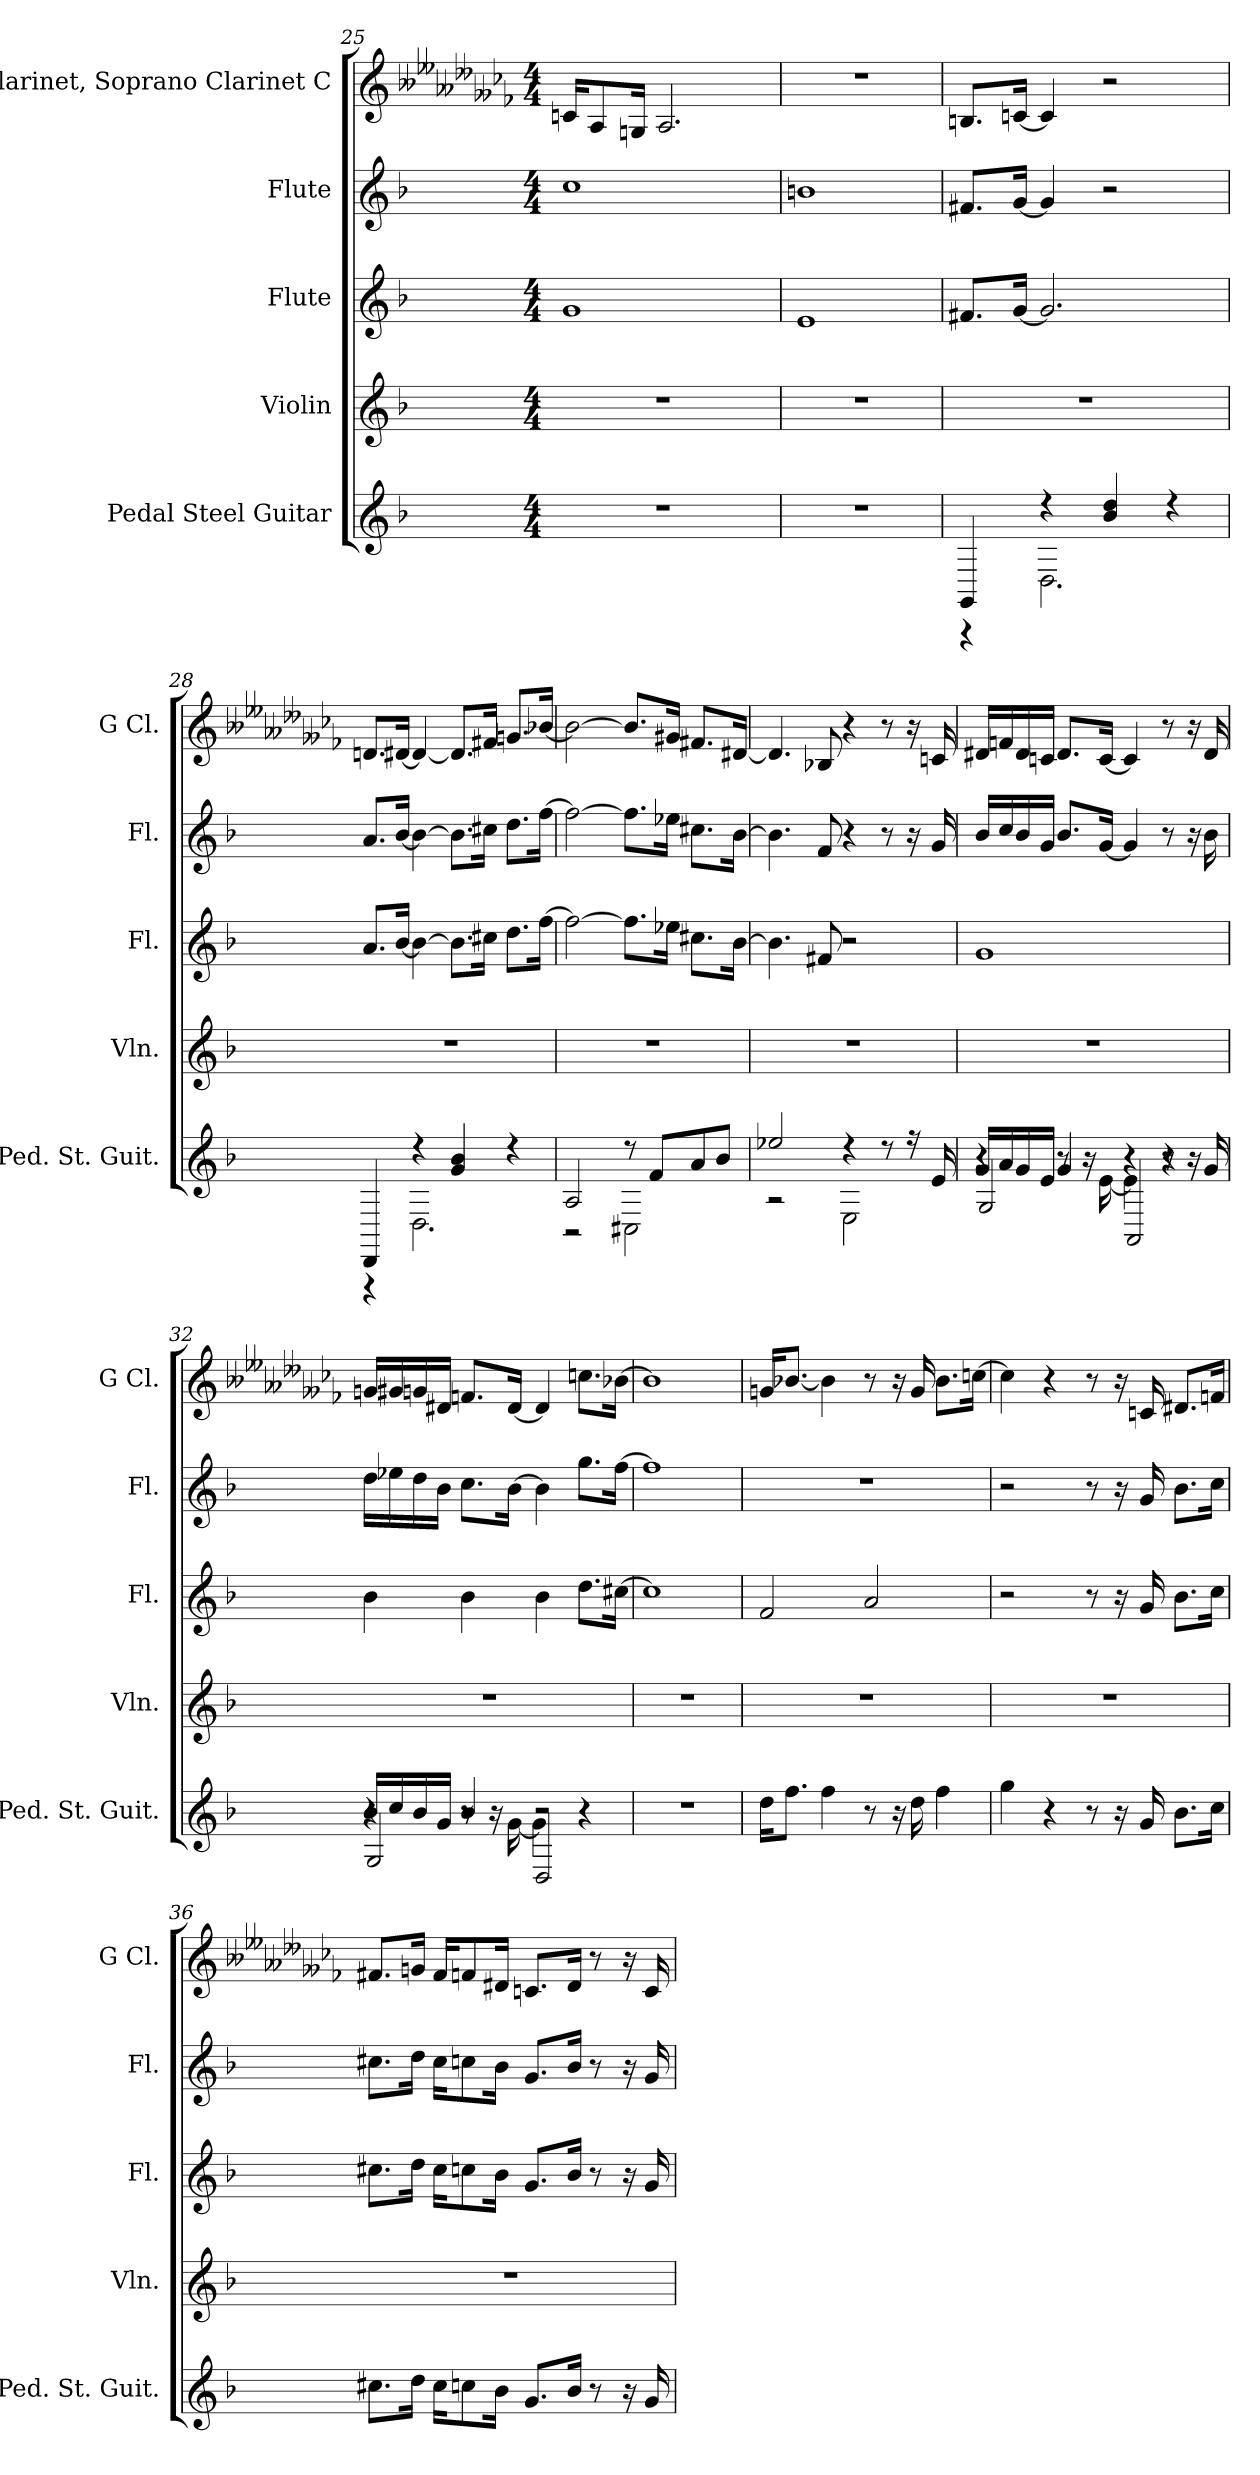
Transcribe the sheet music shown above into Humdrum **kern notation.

**kern	**kern	**kern	**kern	**kern
*part5	*part4	*part3	*part2	*part1
*staff5	*staff4	*staff3	*staff2	*staff1
*I"Pedal Steel Guitar	*I"Violin	*I"Flute	*I"Flute	*I"G Clarinet, Soprano Clarinet C
*I'Ped. St. Guit.	*I'Vln.	*I'Fl.	*I'Fl.	*I'G Cl.
!!LO:LB:g=z
*clefG2	*clefG2	*clefG2	*clefG2	*clefG2
*	*	*	*	*ITrd2c5
*k[b-]	*k[b-]	*k[b-]	*k[b-]	*k[b--e--a--d--g--c-f-]
*M4/4	*M4/4	*M4/4	*M4/4	*M4/4
=25	=25	=25	=25	=25
1r	1r	1g	1cc	16A--/KL
.	.	.	.	8F-/
.	.	.	.	16E--/Jk
.	.	.	.	2.F-/
=26	=26	=26	=26	=26
1r	1r	1e	1bn	1r
=27	=27	=27	=27	=27
*^	*	*	*	*
4GG/	4r	1r	8.f#X/L	8.f#X/L	8.G-X/L
.	.	.	[16g/Jk	[16g/Jk	[16A--/Jk
4r	2.D\	.	2.g/]	4g/]	4A--/]
4b-/ 4dd/	.	.	.	2r	2r
4r	.	.	.	.	.
=28	=28	=28	=28	=28	=28
4DD/	4r	1r	8.a/L	8.a/L	8.B--/L
.	.	.	[16b-/Jk	[16b-/Jk	[16B-X/Jk
4r	2.D\	.	4b-\_	4b-\_	4B-/_
4g/ 4b-/	.	.	8.b-\L]	8.b-\L]	8.B-/L]
.	.	.	16cc#X\Jk	16cc#X\Jk	16d-X/Jk
4r	.	.	8.dd\L	8.dd\L	8.e--/L
.	.	.	[16ff\Jk	[16ff\Jk	[16g--/Jk
=29	=29	=29	=29	=29	=29
2A/	2r	1r	2ff\_	2ff\_	2g--\_
8r	2C#X\	.	8.ff\L]	8.ff\L]	8.g--/L]
8f/L	.	.	.	.	.
.	.	.	16ee-X\Jk	16ee-X\Jk	16e-X/Jk
8a/	.	.	8.cc#X\L	8.cc#X\L	8.d-X/L
8b-/J	.	.	.	.	.
.	.	.	[16b-\Jk	[16b-\Jk	[16B-X/Jk
!!LO:PB:g=z
=30	=30	=30	=30	=30	=30
2ee-X/	2r	1r	4.b-\]	4.b-\]	4.B-/]
.	.	.	8f#X/	8f/	8G--/
4r	2E\	.	2r	4r	4r
8r	.	.	.	8r	8r
16r	.	.	.	16r	16r
16e/	.	.	.	16g/	16A--/
=31	=31	=31	=31	=31	=31
*	*^	*	*	*	*
16g/LL	4r	2G/	1r	1g	16b-/LL	16B-X/LL
16a/	.	.	.	.	16cc/	16d--/
16g/	.	.	.	.	16b-/	16B-/
16e/JJ	.	.	.	.	16g/JJ	16A--/JJ
4g/	8r	.	.	.	8.b-/L	8.B-/L
.	16r	.	.	.	.	.
.	[16e\	.	.	.	[16g/Jk	[16A--/Jk
4r	4e\]	2AA/	.	.	4g/]	4A--/]
8r	4r	.	.	.	8r	8r
16r	.	.	.	.	16r	16r
16g/	.	.	.	.	16b-\	16B-/
=32	=32	=32	=32	=32	=32	=32
16b-/LL	4r	2G/	1r	4b-\	16dd\LL	16e--/LL
16cc/	.	.	.	.	16ee-X\	16e-X/
16b-/	.	.	.	.	16dd\	16e--X/
16g/JJ	.	.	.	.	16b-\JJ	16B-X/JJ
4b-/	8r	.	.	4b-\	8.cc\L	8.d--/L
.	16r	.	.	.	.	.
.	[16g\	.	.	.	[16b-\Jk	[16B-/Jk
2D/	4g\]	2r	.	4b-\	4b-\]	4B-/]
.	4r	.	.	8.dd\L	8.gg\L	8.a--\L
.	.	.	.	[16cc#X\Jk	[16ff\Jk	[16g--\Jk
*v	*v	*v	*	*	*	*
=33	=33	=33	=33	=33
1r	1r	1cc#]	1ff]	1g--]
!!LO:LB:g=z
=34	=34	=34	=34	=34
16dd\KL	1r	2f/	1r	16e--/KL
8.ff\J	.	.	.	[8.g--/J
4ff\	.	.	.	4g--\]
8r	.	2a/	.	8r
16r	.	.	.	16r
16dd\	.	.	.	16e--/
4ff\	.	.	.	8.g--\L
.	.	.	.	[16a--\Jk
=35	=35	=35	=35	=35
4gg\	1r	2r	2r	4a--\]
4r	.	.	.	4r
8r	.	8r	8r	8r
16r	.	16r	16r	16r
16g/	.	16g/	16g/	16A--/
8.b-\L	.	8.b-\L	8.b-\L	8.B-X/L
16cc\Jk	.	16cc\Jk	16cc\Jk	16d--/Jk
=36	=36	=36	=36	=36
8.cc#X\L	1r	8.cc#X\L	8.cc#X\L	8.d-X/L
16dd\Jk	.	16dd\Jk	16dd\Jk	16e--/Jk
16cc#\KL	.	16cc#\KL	16cc#\KL	16d-/KL
8ccn\	.	8ccn\	8ccn\	8d--X/
16b-\Jk	.	16b-\Jk	16b-\Jk	16B-X/Jk
8.g/L	.	8.g/L	8.g/L	8.A--/L
16b-/Jk	.	16b-/Jk	16b-/Jk	16B-/Jk
8r	.	8r	8r	8r
16r	.	16r	16r	16r
16g/	.	16g/	16g/	16A--/
=	=	=	=	=
*-	*-	*-	*-	*-
